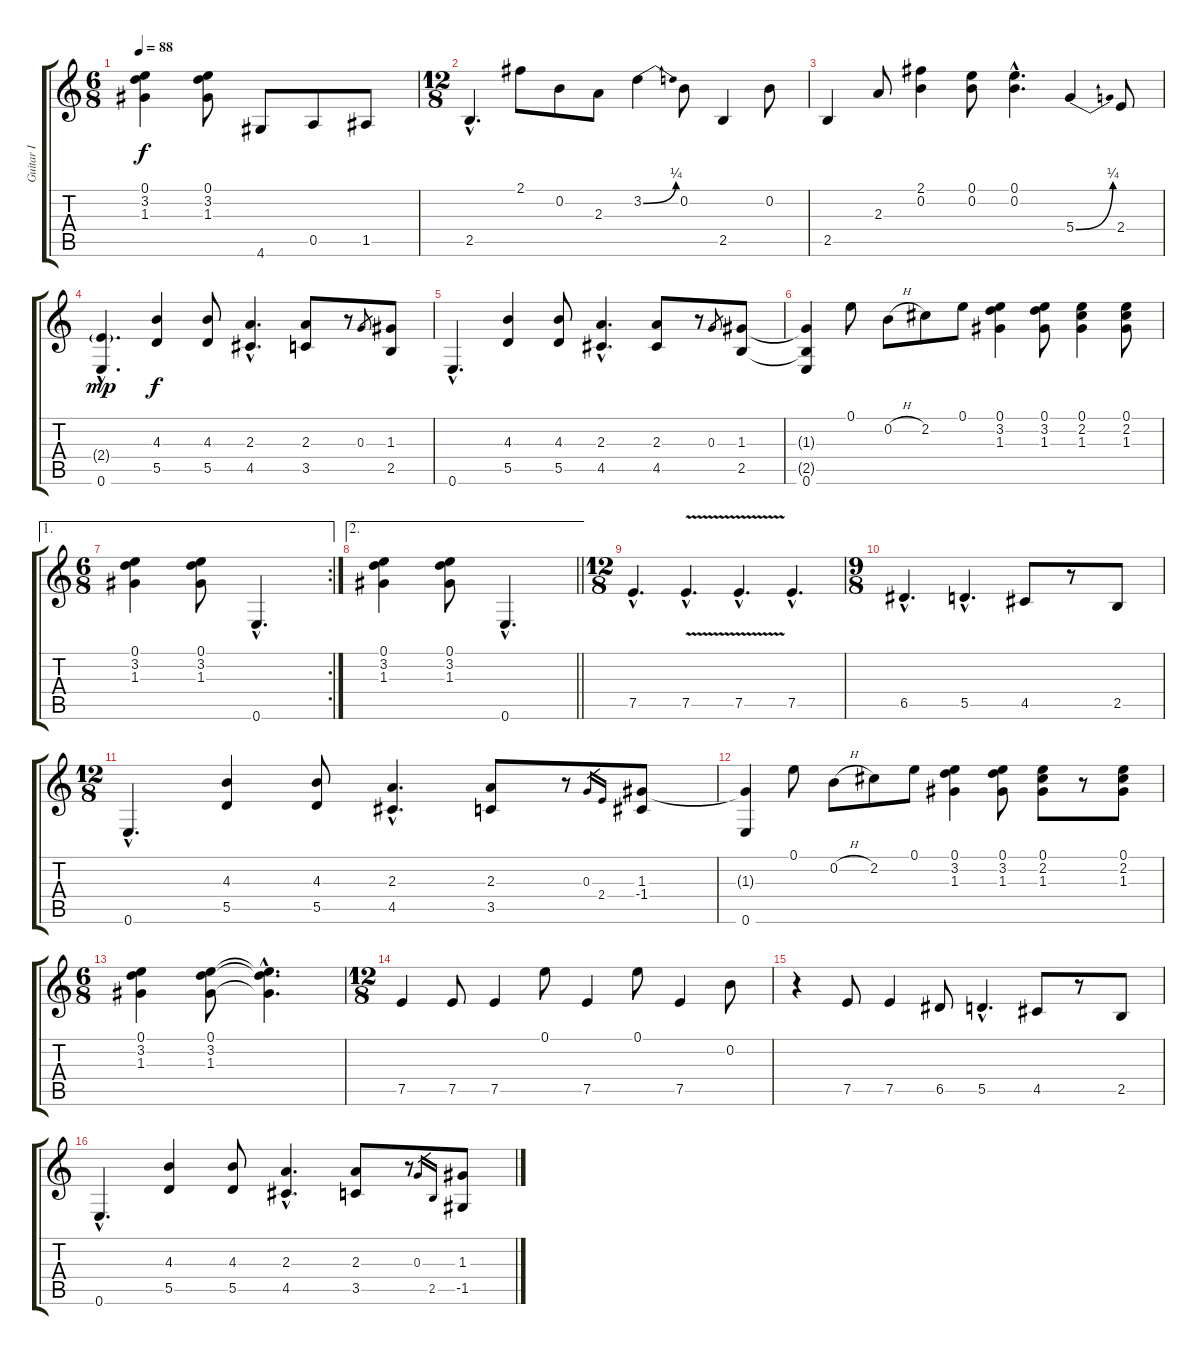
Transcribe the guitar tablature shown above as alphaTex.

\track ("Guitar I" "Guitar I") {instrument distortionguitar}
\staff {score tabs}
\tuning (E4 B3 G3 D3 A2 E2) {hide}
\ts (6 8)
\tempo 88
\clef g2
\ks c
(0.1 3.2 1.3).4{dy f} (0.1 3.2 1.3).8 4.6.8 0.5.8 1.5.8 |
\ts (12 8)
2.5{hac}.4{d} 2.1.8 0.2.8 2.3.8 3.2{be (bend 0 0 60 1)}.4 0.2.8 2.5.4 0.2.8 |
2.5.4 2.3.8 (2.1 0.2).4 (0.1 0.2).8 (0.1{hac} 0.2{hac}).4{d} 5.4{be (bend 0 0 60 1)}.4 2.4.8 |
(2.4{g hac} 0.6{hac}).4{d dy mp} (4.3 5.5).4{dy f} (4.3 5.5).8 (2.3{hac} 4.5{hac}).4{d} (2.3 3.5).8 r.8 0.3.8{gr} (1.3 2.5).8 |
0.6{hac}.4{d} (4.3 5.5).4 (4.3 5.5).8 (2.3{hac} 4.5{hac}).4{d} (2.3 4.5).8 r.8 0.3.8{gr} (1.3 2.5).8 |
(1.3{t} 2.5{t} 0.6).4 0.1.8 0.2{h}.8 2.2.8 0.1.8 (0.1 3.2 1.3).4 (0.1 3.2 1.3).8 (0.1 2.2 1.3).4 (0.1 2.2 1.3).8 |
\ae 1
\rc 2
\ts (6 8)
(0.1 3.2 1.3).4 (0.1 3.2 1.3).8 0.6{hac}.4{d} |
\ae 2
\barLineRight lightlight
(0.1 3.2 1.3).4 (0.1 3.2 1.3).8 0.6{hac}.4{d} |
\ts (12 8)
7.5{hac}.4{d} 7.5{v hac}.4{d} 7.5{v hac}.4{d} 7.5{hac}.4{d} |
\ts (9 8)
6.5{hac}.4{d} 5.5{hac}.4{d} 4.5.8 r.8 2.5.8 |
\ts (12 8)
0.6{hac}.4{d} (4.3 5.5).4 (4.3 5.5).8 (2.3{hac} 4.5{hac}).4{d} (2.3 3.5).8 r.8 0.3.16{gr} 2.4.16{gr} (1.3 -1.4).8 |
(1.3{t} 0.6).4 0.1.8 0.2{h}.8 2.2.8 0.1.8 (0.1 3.2 1.3).4 (0.1 3.2 1.3).8 (0.1 2.2 1.3).8 r.8 (0.1 2.2 1.3).8 |
\ts (6 8)
(0.1 3.2 1.3).4 (0.1 3.2 1.3).8 (0.1{hac t} 3.2{hac t} 1.3{hac t}).4{d} |
\ts (12 8)
7.5.4 7.5.8 7.5.4 0.1.8 7.5.4 0.1.8 7.5.4 0.2.8 |
r.4 7.5.8 7.5.4 6.5.8 5.5{hac}.4{d} 4.5.8 r.8 2.5.8 |
0.6{hac}.4{d} (4.3 5.5).4 (4.3 5.5).8 (2.3{hac} 4.5{hac}).4{d} (2.3 3.5).8 r.8 0.3.16{gr} 2.5.16{gr} (1.3 -1.5).8
